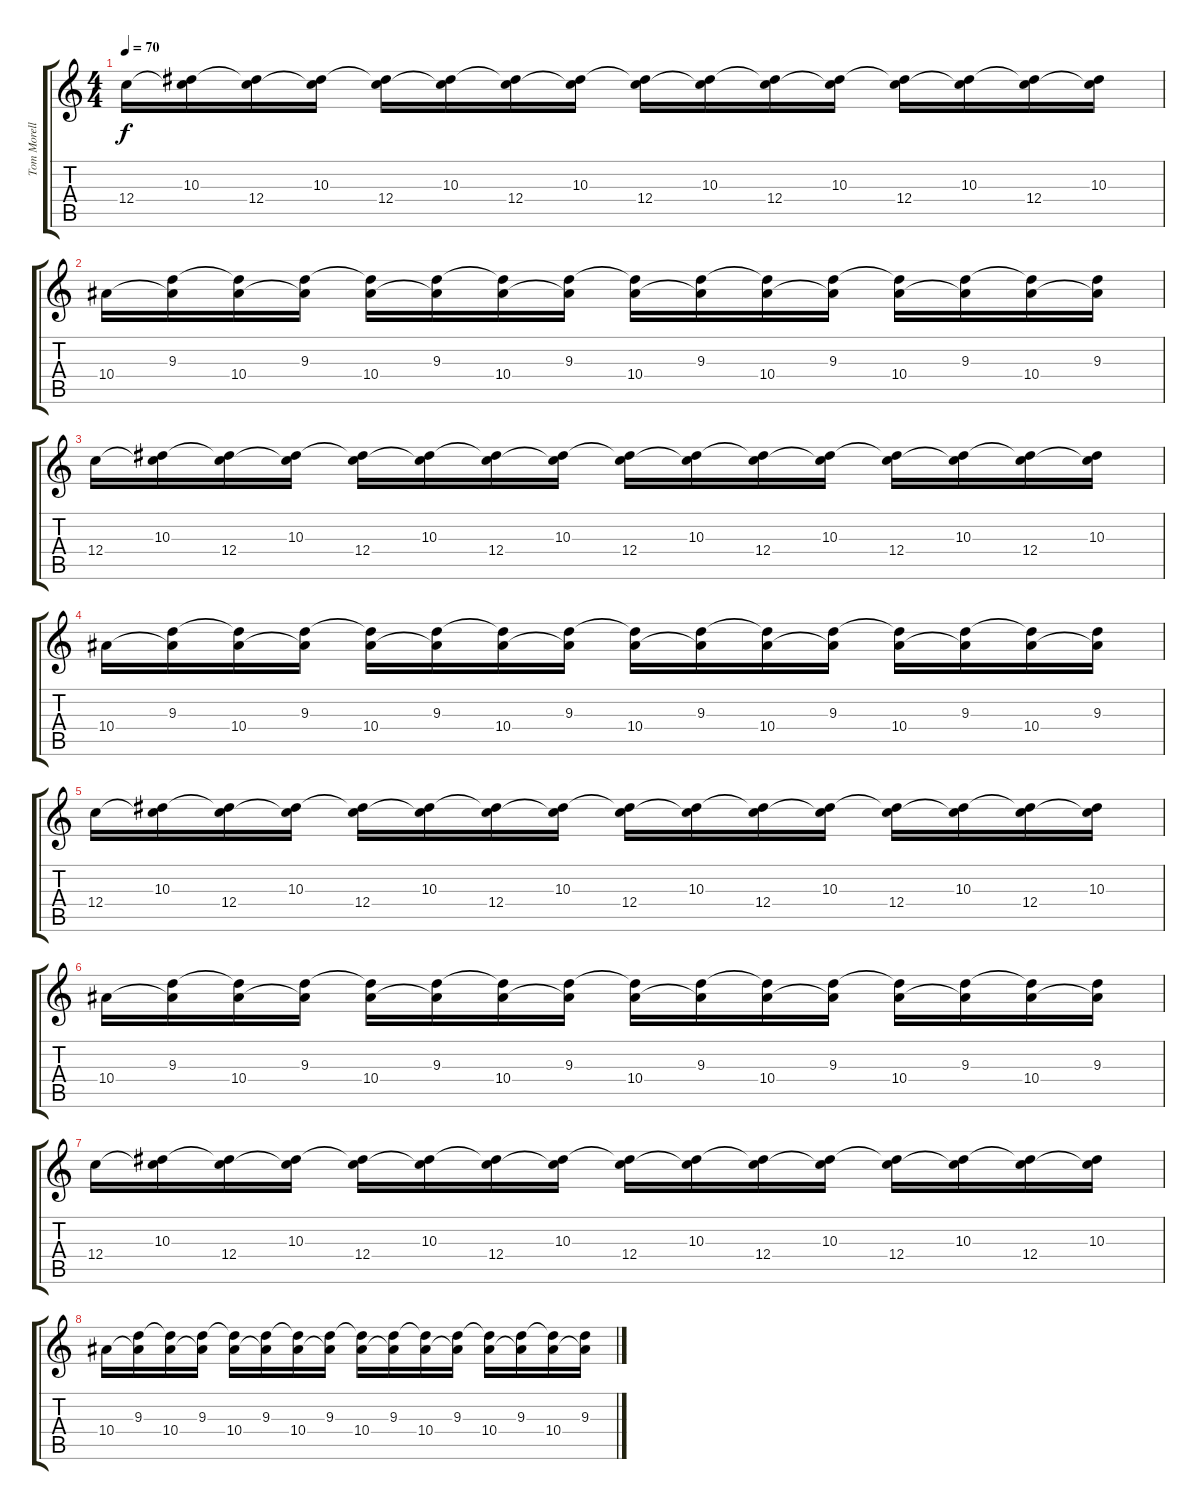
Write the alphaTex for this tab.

\track ("Tom Morello (clean)" "Tom Morell") {instrument electricguitarjazz}
\staff {score tabs}
\tuning (D4 A3 F3 C3 G2 C2) {hide}
\ts (4 4)
\tempo 70
\clef g2
\ks c
12.4.16{dy f} (10.3 12.4{t}).16 (10.3{t} 12.4).16 (10.3 12.4{t}).16 (10.3{t} 12.4).16 (10.3 12.4{t}).16 (10.3{t} 12.4).16 (10.3 12.4{t}).16 (10.3{t} 12.4).16 (10.3 12.4{t}).16 (10.3{t} 12.4).16 (10.3 12.4{t}).16 (10.3{t} 12.4).16 (10.3 12.4{t}).16 (10.3{t} 12.4).16 (10.3 12.4{t}).16 |
10.4.16 (9.3 10.4{t}).16 (9.3{t} 10.4).16 (9.3 10.4{t}).16 (9.3{t} 10.4).16 (9.3 10.4{t}).16 (9.3{t} 10.4).16 (9.3 10.4{t}).16 (9.3{t} 10.4).16 (9.3 10.4{t}).16 (9.3{t} 10.4).16 (9.3 10.4{t}).16 (9.3{t} 10.4).16 (9.3 10.4{t}).16 (9.3{t} 10.4).16 (9.3 10.4{t}).16 |
12.4.16 (10.3 12.4{t}).16 (10.3{t} 12.4).16 (10.3 12.4{t}).16 (10.3{t} 12.4).16 (10.3 12.4{t}).16 (10.3{t} 12.4).16 (10.3 12.4{t}).16 (10.3{t} 12.4).16 (10.3 12.4{t}).16 (10.3{t} 12.4).16 (10.3 12.4{t}).16 (10.3{t} 12.4).16 (10.3 12.4{t}).16 (10.3{t} 12.4).16 (10.3 12.4{t}).16 |
10.4.16 (9.3 10.4{t}).16 (9.3{t} 10.4).16 (9.3 10.4{t}).16 (9.3{t} 10.4).16 (9.3 10.4{t}).16 (9.3{t} 10.4).16 (9.3 10.4{t}).16 (9.3{t} 10.4).16 (9.3 10.4{t}).16 (9.3{t} 10.4).16 (9.3 10.4{t}).16 (9.3{t} 10.4).16 (9.3 10.4{t}).16 (9.3{t} 10.4).16 (9.3 10.4{t}).16 |
12.4.16 (10.3 12.4{t}).16 (10.3{t} 12.4).16 (10.3 12.4{t}).16 (10.3{t} 12.4).16 (10.3 12.4{t}).16 (10.3{t} 12.4).16 (10.3 12.4{t}).16 (10.3{t} 12.4).16 (10.3 12.4{t}).16 (10.3{t} 12.4).16 (10.3 12.4{t}).16 (10.3{t} 12.4).16 (10.3 12.4{t}).16 (10.3{t} 12.4).16 (10.3 12.4{t}).16 |
10.4.16 (9.3 10.4{t}).16 (9.3{t} 10.4).16 (9.3 10.4{t}).16 (9.3{t} 10.4).16 (9.3 10.4{t}).16 (9.3{t} 10.4).16 (9.3 10.4{t}).16 (9.3{t} 10.4).16 (9.3 10.4{t}).16 (9.3{t} 10.4).16 (9.3 10.4{t}).16 (9.3{t} 10.4).16 (9.3 10.4{t}).16 (9.3{t} 10.4).16 (9.3 10.4{t}).16 |
12.4.16 (10.3 12.4{t}).16 (10.3{t} 12.4).16 (10.3 12.4{t}).16 (10.3{t} 12.4).16 (10.3 12.4{t}).16 (10.3{t} 12.4).16 (10.3 12.4{t}).16 (10.3{t} 12.4).16 (10.3 12.4{t}).16 (10.3{t} 12.4).16 (10.3 12.4{t}).16 (10.3{t} 12.4).16 (10.3 12.4{t}).16 (10.3{t} 12.4).16 (10.3 12.4{t}).16 |
10.4.16 (9.3 10.4{t}).16 (9.3{t} 10.4).16 (9.3 10.4{t}).16 (9.3{t} 10.4).16 (9.3 10.4{t}).16 (9.3{t} 10.4).16 (9.3 10.4{t}).16 (9.3{t} 10.4).16 (9.3 10.4{t}).16 (9.3{t} 10.4).16 (9.3 10.4{t}).16 (9.3{t} 10.4).16 (9.3 10.4{t}).16 (9.3{t} 10.4).16 (9.3 10.4{t}).16
